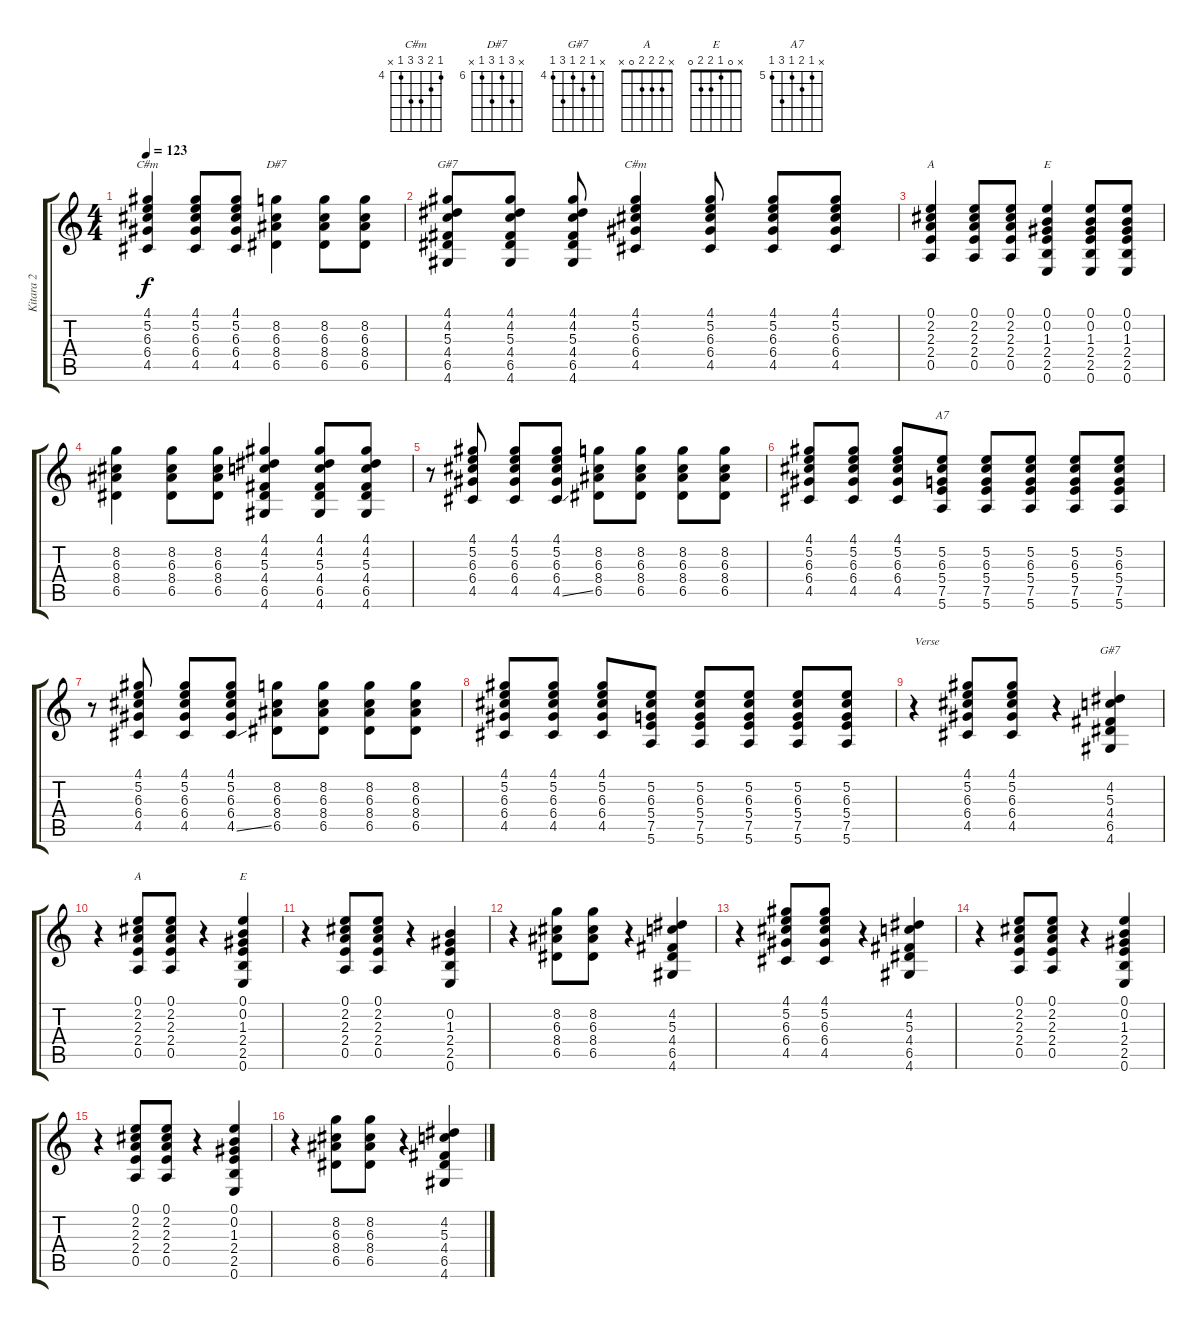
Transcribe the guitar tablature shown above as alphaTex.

\track ("Kitara 2" "Kitara 2") {instrument distortionguitar}
\staff {score tabs}
\tuning (E4 B3 G3 D3 A2 E2) {hide}
\chord ("C#m" 0 2 1 2 4 x)
\chord ("D#7" x 8 6 8 6 x) {firstfret 6}
\chord ("G#7" 4 4 5 4 6 4) {firstfret 4}
\chord ("C#m" 4 5 6 6 4 x) {firstfret 4}
\chord ("A" 0 2 2 2 0 x)
\chord ("E" 0 0 1 2 2 0)
\chord ("A7" x 5 6 5 7 5) {firstfret 5}
\chord ("G#7" x 4 5 4 6 4) {firstfret 4}
\chord ("A" x 2 2 2 0 x)
\chord ("E" x 0 1 2 2 0)
\ts (4 4)
\tempo 123
\clef g2
\ks c
(4.1 5.2 6.3 6.4 4.5).4{ch "C#m" dy f} (4.1 5.2 6.3 6.4 4.5).8 (4.1 5.2 6.3 6.4 4.5).8 (8.2 6.3 8.4 6.5).4{ch "D#7"} (8.2 6.3 8.4 6.5).8 (8.2 6.3 8.4 6.5).8 |
(4.1 4.2 5.3 4.4 6.5 4.6).8{ch "G#7"} (4.1 4.2 5.3 4.4 6.5 4.6).8 (4.1 4.2 5.3 4.4 6.5 4.6).8 (4.1 5.2 6.3 6.4 4.5).4{ch "C#m"} (4.1 5.2 6.3 6.4 4.5).8 (4.1 5.2 6.3 6.4 4.5).8 (4.1 5.2 6.3 6.4 4.5).8 |
(0.1 2.2 2.3 2.4 0.5).4{ch "A"} (0.1 2.2 2.3 2.4 0.5).8 (0.1 2.2 2.3 2.4 0.5).8 (0.1 0.2 1.3 2.4 2.5 0.6).4{ch "E"} (0.1 0.2 1.3 2.4 2.5 0.6).8 (0.1 0.2 1.3 2.4 2.5 0.6).8 |
(8.2 6.3 8.4 6.5).4 (8.2 6.3 8.4 6.5).8 (8.2 6.3 8.4 6.5).8 (4.1 4.2 5.3 4.4 6.5 4.6).4 (4.1 4.2 5.3 4.4 6.5 4.6).8 (4.1 4.2 5.3 4.4 6.5 4.6).8 |
r.8 (4.1 5.2 6.3 6.4 4.5).8 (4.1 5.2 6.3 6.4 4.5).8 (4.1 5.2 6.3 6.4 4.5{ss}).8 (8.2 6.3 8.4 6.5).8 (8.2 6.3 8.4 6.5).8 (8.2 6.3 8.4 6.5).8 (8.2 6.3 8.4 6.5).8 |
(4.1 5.2 6.3 6.4 4.5).8 (4.1 5.2 6.3 6.4 4.5).8 (4.1 5.2 6.3 6.4 4.5).8 (5.2 6.3 5.4 7.5 5.6).8{ch "A7"} (5.2 6.3 5.4 7.5 5.6).8 (5.2 6.3 5.4 7.5 5.6).8 (5.2 6.3 5.4 7.5 5.6).8 (5.2 6.3 5.4 7.5 5.6).8 |
r.8 (4.1 5.2 6.3 6.4 4.5).8 (4.1 5.2 6.3 6.4 4.5).8 (4.1 5.2 6.3 6.4 4.5{ss}).8 (8.2 6.3 8.4 6.5).8 (8.2 6.3 8.4 6.5).8 (8.2 6.3 8.4 6.5).8 (8.2 6.3 8.4 6.5).8 |
(4.1 5.2 6.3 6.4 4.5).8 (4.1 5.2 6.3 6.4 4.5).8 (4.1 5.2 6.3 6.4 4.5).8 (5.2 6.3 5.4 7.5 5.6).8 (5.2 6.3 5.4 7.5 5.6).8 (5.2 6.3 5.4 7.5 5.6).8 (5.2 6.3 5.4 7.5 5.6).8 (5.2 6.3 5.4 7.5 5.6).8 |
r.4{txt "Verse"} (4.1 5.2 6.3 6.4 4.5).8 (4.1 5.2 6.3 6.4 4.5).8 r.4 (4.2 5.3 4.4 6.5 4.6).4{ch "G#7"} |
r.4 (0.1 2.2 2.3 2.4 0.5).8{ch "A"} (0.1 2.2 2.3 2.4 0.5).8 r.4 (0.1 0.2 1.3 2.4 2.5 0.6).4{ch "E"} |
r.4 (0.1 2.2 2.3 2.4 0.5).8 (0.1 2.2 2.3 2.4 0.5).8 r.4 (0.2 1.3 2.4 2.5 0.6).4 |
r.4 (8.2 6.3 8.4 6.5).8 (8.2 6.3 8.4 6.5).8 r.4 (4.2 5.3 4.4 6.5 4.6).4 |
r.4 (4.1 5.2 6.3 6.4 4.5).8 (4.1 5.2 6.3 6.4 4.5).8 r.4 (4.2 5.3 4.4 6.5 4.6).4 |
r.4 (0.1 2.2 2.3 2.4 0.5).8 (0.1 2.2 2.3 2.4 0.5).8 r.4 (0.1 0.2 1.3 2.4 2.5 0.6).4 |
r.4 (0.1 2.2 2.3 2.4 0.5).8 (0.1 2.2 2.3 2.4 0.5).8 r.4 (0.1 0.2 1.3 2.4 2.5 0.6).4 |
r.4 (8.2 6.3 8.4 6.5).8 (8.2 6.3 8.4 6.5).8 r.4 (4.2 5.3 4.4 6.5 4.6).4
